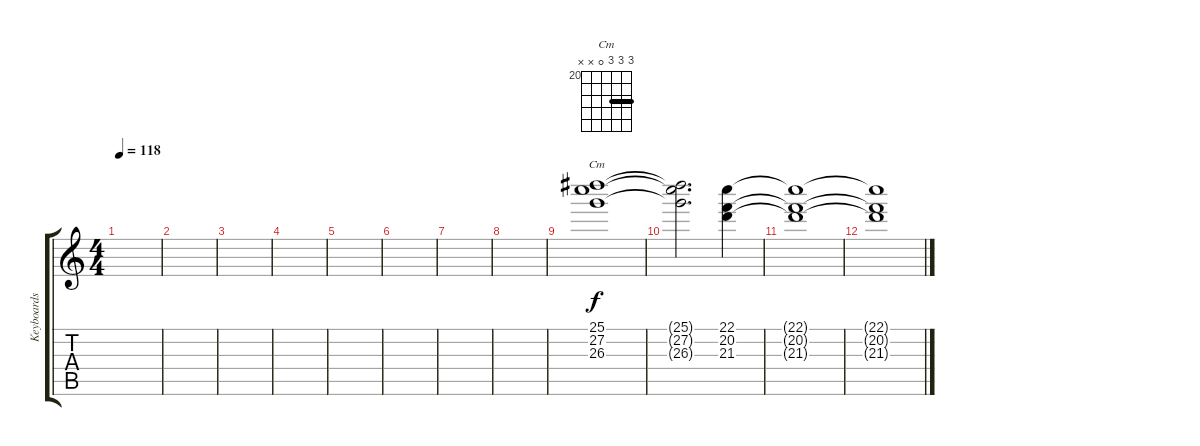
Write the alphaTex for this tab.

\track ("Keyboards III" "Keyboards ") {instrument overdrivenguitar}
\staff {score tabs}
\tuning (D4 A3 F3 C3 G2 C2) {hide}
\chord ("Cm" 22 22 22 0 x x) {firstfret 20 barre 22}
\ts (4 4)
\tempo 118
\clef g2
\ks c
|
|
|
|
|
|
|
|
(25.1 27.2 26.3).1{ch "Cm" volume 6 balance 2 instrument rockorgan} |
(25.1{t} 27.2{t} 26.3{t}).2{d} (22.1 20.2 21.3).4 |
(22.1{t} 20.2{t} 21.3{t}).1 |
(22.1{t} 20.2{t} 21.3{t}).1
